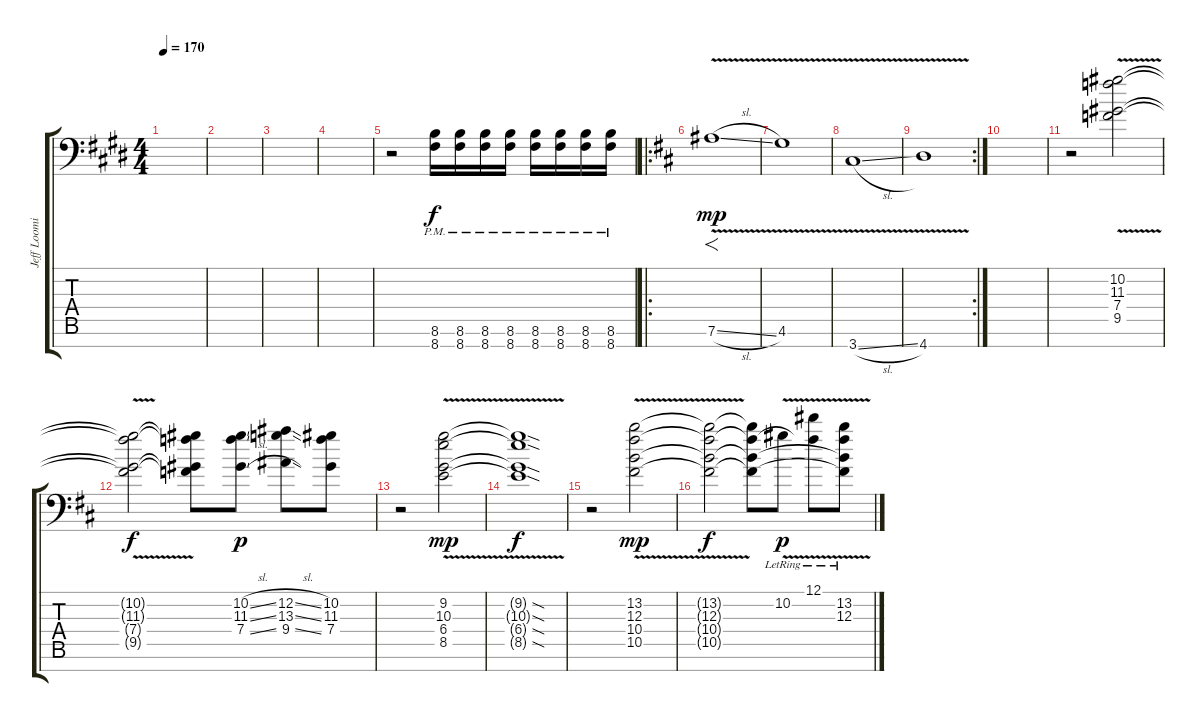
\track ("Jeff Loomis Lead" "Jeff Loomi") {instrument distortionguitar}
\staff {score tabs}
\tuning (Eb4 Bb3 Gb3 Db3 Ab2 Eb2 Bb1) {hide}
\ts (4 4)
\tempo 170
\clef f4
\ks e
|
|
|
|
r.2{volume 15} (8.6{pm} 8.7{pm}).16 (8.6{pm} 8.7{pm}).16 (8.6{pm} 8.7{pm}).16 (8.6{pm} 8.7{pm}).16 (8.6{pm} 8.7{pm}).16 (8.6{pm} 8.7{pm}).16 (8.6{pm} 8.7{pm}).16 (8.6{pm} 8.7{pm}).16 |
\ro
\ks d
7.6{v sl}.1{f dy mp} |
4.6{v}.1 |
3.7{v sl}.1 |
\rc 2
4.7{v}.1 |
|
r.2 (10.2{v} 11.3{v} 7.4{v} 9.5{v}).2 |
(10.2{t} 11.3{t} 7.4{t} 9.5{t}).2{dy f} (10.2{t} 11.3{t} 7.4{t} 9.5{t}).8 (10.2{sl} 11.3{sl} 7.4{sl}).8{dy p} (12.2{sl} 13.3{sl} 9.4{sl}).8 (10.2 11.3 7.4).8 |
r.2 (9.2{v} 10.3{v} 6.4{v} 8.5{v}).2{dy mp} |
(9.2{sod t} 10.3{sod t} 6.4{sod t} 8.5{sod t}).1{dy f} |
r.2 (13.2{v} 12.3{v} 10.4{v} 10.5{v}).2{dy mp} |
(13.2{t} 12.3{t} 10.4{t} 10.5{t}).2{dy f} (13.2{t} 12.3{t} 10.4{t} 10.5{t}).8 10.2{v lr}.8{dy p} (12.1{v lr} 12.3{t}).8 (13.2{v lr} 12.3{v lr} 10.4{t} 10.5{t}).8
